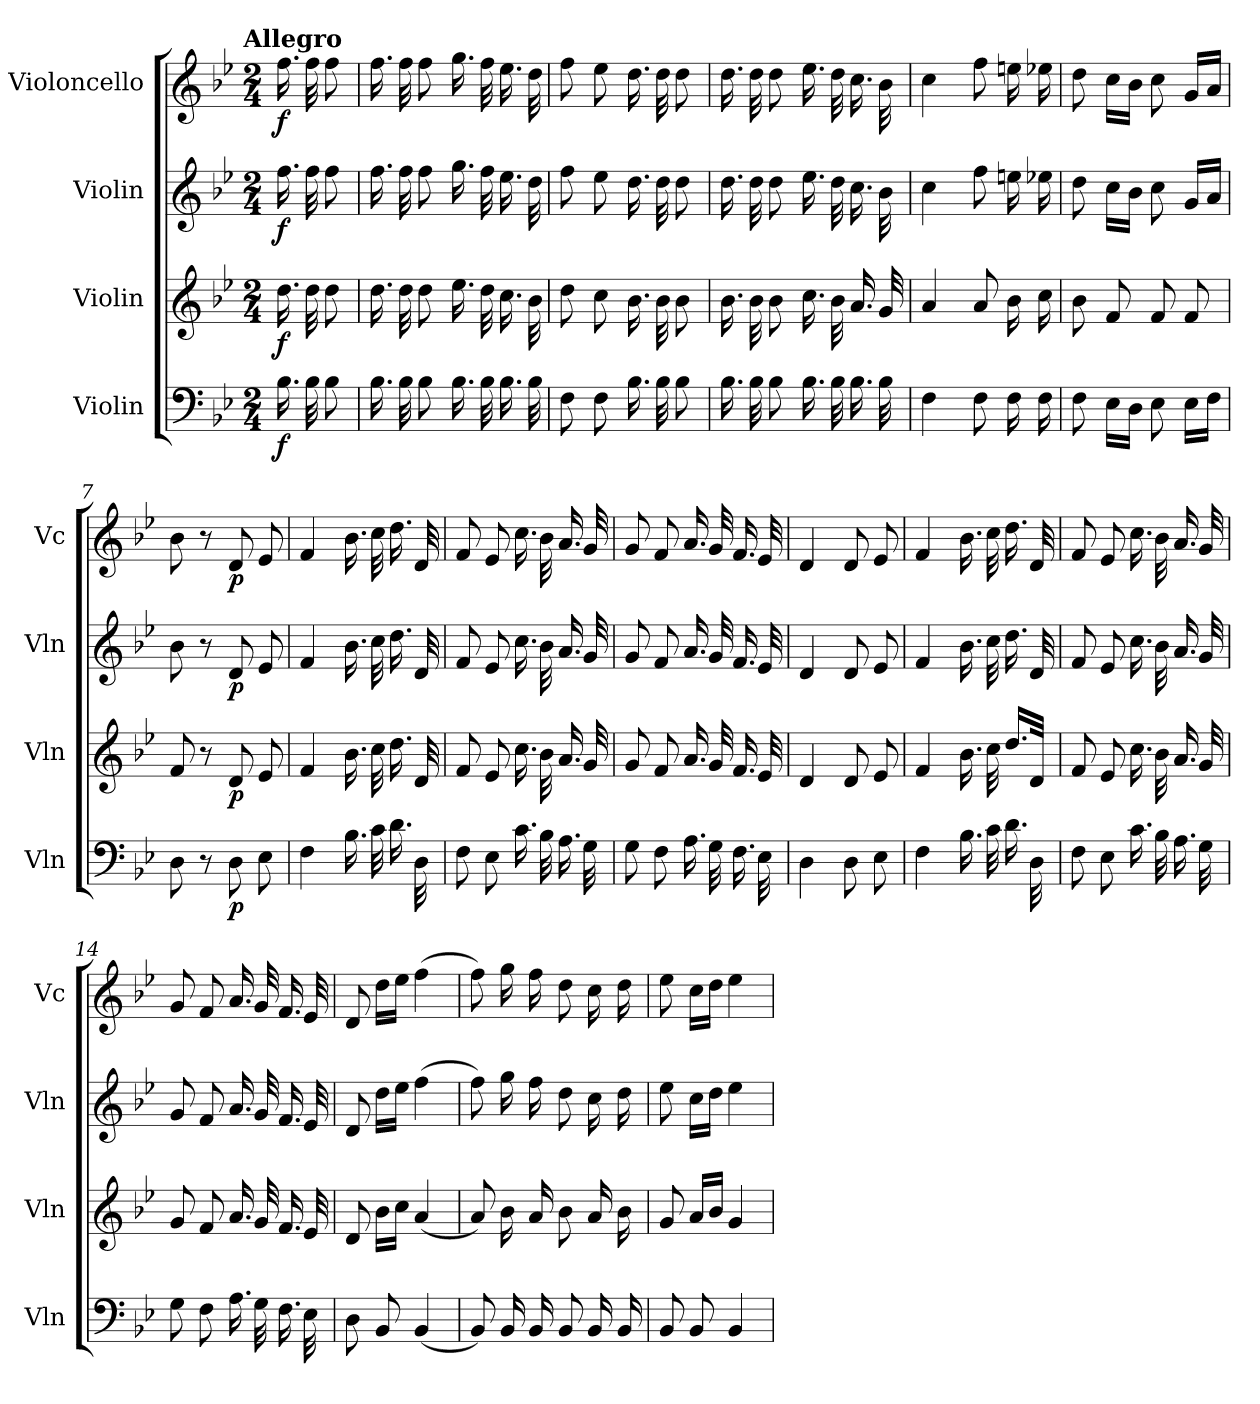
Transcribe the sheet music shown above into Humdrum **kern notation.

**kern	**dynam	**kern	**dynam	**kern	**dynam	**kern	**dynam
*part4	*part4	*part3	*part3	*part2	*part2	*part1	*part1
*staff4	*staff4	*staff3	*staff3	*staff2	*staff2	*staff1	*staff1
*I"Violin	*	*I"Violin	*	*I"Violin	*	*I"Violoncello	*
*I'Vln	*	*I'Vln	*	*I'Vln	*	*I'Vc	*
*clefF4	*	*clefG2	*	*clefG2	*	*clefG2	*
*k[b-e-]	*	*k[b-e-]	*	*k[b-e-]	*	*k[b-e-]	*
!!LO:TX:omd:t=Allegro
*M2/4	*	*M2/4	*	*M2/4	*	*M2/4	*
*MM144	*	*MM144	*	*MM144	*	*MM144	*
=1	=1	=1	=1	=1	=1	=1	=1
!	!LO:DY:b	!	!LO:DY:b	!	!LO:DY:b	!	!LO:DY:b
16.B-\	f	16.dd\	f	16.ff\	f	16.ff\	f
32B-\	.	32dd\	.	32ff\	.	32ff\	.
8B-\	.	8dd\	.	8ff\	.	8ff\	.
=2	=2	=2	=2	=2	=2	=2	=2
16.B-\	.	16.dd\	.	16.ff\	.	16.ff\	.
32B-\	.	32dd\	.	32ff\	.	32ff\	.
8B-\	.	8dd\	.	8ff\	.	8ff\	.
16.B-\	.	16.ee-\	.	16.gg\	.	16.gg\	.
32B-\	.	32dd\	.	32ff\	.	32ff\	.
16.B-\	.	16.cc\	.	16.ee-\	.	16.ee-\	.
32B-\	.	32b-\	.	32dd\	.	32dd\	.
=3	=3	=3	=3	=3	=3	=3	=3
8F\	.	8dd\	.	8ff\	.	8ff\	.
8F\	.	8cc\	.	8ee-\	.	8ee-\	.
16.B-\	.	16.b-\	.	16.dd\	.	16.dd\	.
32B-\	.	32b-\	.	32dd\	.	32dd\	.
8B-\	.	8b-\	.	8dd\	.	8dd\	.
=4	=4	=4	=4	=4	=4	=4	=4
16.B-\	.	16.b-\	.	16.dd\	.	16.dd\	.
32B-\	.	32b-\	.	32dd\	.	32dd\	.
8B-\	.	8b-\	.	8dd\	.	8dd\	.
16.B-\	.	16.cc\	.	16.ee-\	.	16.ee-\	.
32B-\	.	32b-\	.	32dd\	.	32dd\	.
16.B-\	.	16.a/	.	16.cc\	.	16.cc\	.
32B-\	.	32g/	.	32b-\	.	32b-\	.
=5	=5	=5	=5	=5	=5	=5	=5
4F\	.	4a/	.	4cc\	.	4cc\	.
8F\	.	8a/	.	8ff\	.	8ff\	.
16F\	.	16b-\	.	16een\	.	16een\	.
16F\	.	16cc\	.	16ee-X\	.	16ee-X\	.
!!LO:LB:g=z
=6	=6	=6	=6	=6	=6	=6	=6
8F\	.	8b-\	.	8dd\	.	8dd\	.
16E-\LL	.	8f/	.	16cc\LL	.	16cc\LL	.
16D\JJ	.	.	.	16b-\JJ	.	16b-\JJ	.
8E-\	.	8f/	.	8cc\	.	8cc\	.
16E-\LL	.	8f/	.	16g/LL	.	16g/LL	.
16F\JJ	.	.	.	16a/JJ	.	16a/JJ	.
=7	=7	=7	=7	=7	=7	=7	=7
8D\	.	8f/	.	8b-\	.	8b-\	.
8r	.	8r	.	8r	.	8r	.
!	!LO:DY:b	!	!LO:DY:b	!	!LO:DY:b	!	!LO:DY:b
8D\	p	8d/	p	8d/	p	8d/	p
8E-\	.	8e-/	.	8e-/	.	8e-/	.
=8	=8	=8	=8	=8	=8	=8	=8
4F\	.	4f/	.	4f/	.	4f/	.
16.B-\	.	16.b-\	.	16.b-\	.	16.b-\	.
32c\	.	32cc\	.	32cc\	.	32cc\	.
16.d\	.	16.dd\	.	16.dd\	.	16.dd\	.
32D\	.	32d/	.	32d/	.	32d/	.
=9	=9	=9	=9	=9	=9	=9	=9
8F\	.	8f/	.	8f/	.	8f/	.
8E-\	.	8e-/	.	8e-/	.	8e-/	.
16.c\	.	16.cc\	.	16.cc\	.	16.cc\	.
32B-\	.	32b-\	.	32b-\	.	32b-\	.
16.A\	.	16.a/	.	16.a/	.	16.a/	.
32G\	.	32g/	.	32g/	.	32g/	.
=10	=10	=10	=10	=10	=10	=10	=10
8G\	.	8g/	.	8g/	.	8g/	.
8F\	.	8f/	.	8f/	.	8f/	.
16.A\	.	16.a/	.	16.a/	.	16.a/	.
32G\	.	32g/	.	32g/	.	32g/	.
16.F\	.	16.f/	.	16.f/	.	16.f/	.
32E-\	.	32e-/	.	32e-/	.	32e-/	.
=11	=11	=11	=11	=11	=11	=11	=11
4D\	.	4d/	.	4d/	.	4d/	.
8D\	.	8d/	.	8d/	.	8d/	.
8E-\	.	8e-/	.	8e-/	.	8e-/	.
!!LO:LB:g=z
=12	=12	=12	=12	=12	=12	=12	=12
4F\	.	4f/	.	4f/	.	4f/	.
16.B-\	.	16.b-\	.	16.b-\	.	16.b-\	.
32c\	.	32cc\	.	32cc\	.	32cc\	.
16.d\	.	16.dd/LL	.	16.dd\	.	16.dd\	.
32D\	.	32d/JJk	.	32d/	.	32d/	.
=13	=13	=13	=13	=13	=13	=13	=13
8F\	.	8f/	.	8f/	.	8f/	.
8E-\	.	8e-/	.	8e-/	.	8e-/	.
16.c\	.	16.cc\	.	16.cc\	.	16.cc\	.
32B-\	.	32b-\	.	32b-\	.	32b-\	.
16.A\	.	16.a/	.	16.a/	.	16.a/	.
32G\	.	32g/	.	32g/	.	32g/	.
=14	=14	=14	=14	=14	=14	=14	=14
8G\	.	8g/	.	8g/	.	8g/	.
8F\	.	8f/	.	8f/	.	8f/	.
16.A\	.	16.a/	.	16.a/	.	16.a/	.
32G\	.	32g/	.	32g/	.	32g/	.
16.F\	.	16.f/	.	16.f/	.	16.f/	.
32E-\	.	32e-/	.	32e-/	.	32e-/	.
=15	=15	=15	=15	=15	=15	=15	=15
8D\	.	8d/	.	8d/	.	8d/	.
8BB-/	.	16b-\LL	.	16dd\LL	.	16dd\LL	.
.	.	16cc\JJ	.	16ee-\JJ	.	16ee-\JJ	.
(<4BB-/	.	(<4a/	.	(>4ff\	.	(>4ff\	.
=16	=16	=16	=16	=16	=16	=16	=16
8BB-/)	.	8a/)	.	8ff\)	.	8ff\)	.
16BB-/	.	16b-\	.	16gg\	.	16gg\	.
16BB-/	.	16a/	.	16ff\	.	16ff\	.
8BB-/	.	8b-\	.	8dd\	.	8dd\	.
16BB-/	.	16a/	.	16cc\	.	16cc\	.
16BB-/	.	16b-\	.	16dd\	.	16dd\	.
!!LO:PB:g=z
=17	=17	=17	=17	=17	=17	=17	=17
8BB-/	.	8g/	.	8ee-\	.	8ee-\	.
8BB-/	.	16a/LL	.	16cc\LL	.	16cc\LL	.
.	.	16b-/JJ	.	16dd\JJ	.	16dd\JJ	.
4BB-/	.	4g/	.	4ee-\	.	4ee-\	.
=	=	=	=	=	=	=	=
*-	*-	*-	*-	*-	*-	*-	*-
